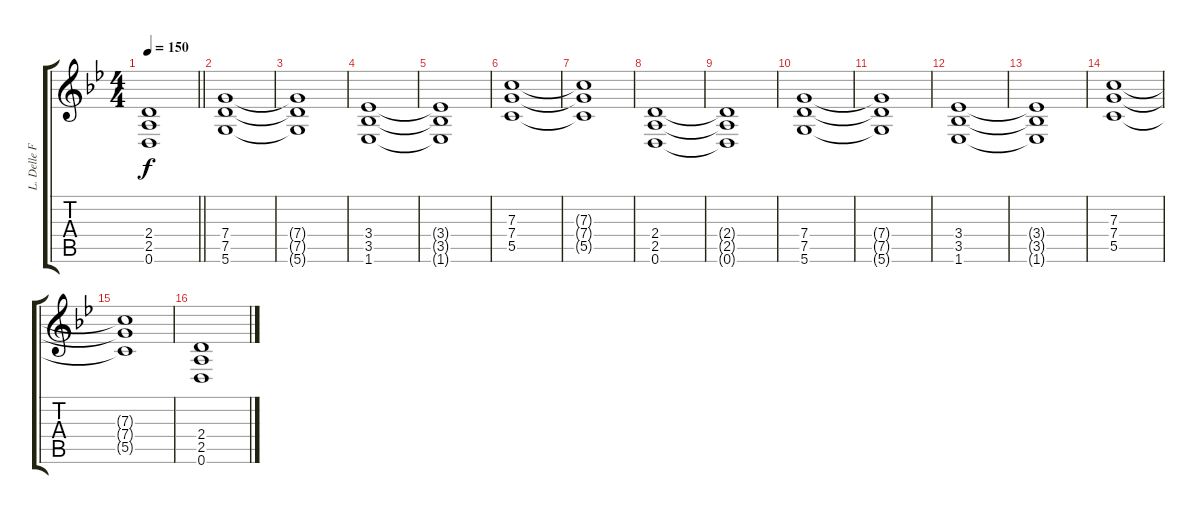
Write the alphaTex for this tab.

\track ("L. Delle Fave (Dist. Guitar R)" "L. Delle F") {instrument overdrivenguitar}
\staff {score tabs}
\tuning (D4 A3 F3 C3 G2 D2) {hide}
\ts (4 4)
\tempo 150
\clef g2
\barLineRight lightlight
\ks gminor
(2.4{t} 2.5{t} 0.6{t}).1{dy f} |
(7.4 7.5 5.6).1 |
(7.4{t} 7.5{t} 5.6{t}).1 |
(3.4 3.5 1.6).1 |
(3.4{t} 3.5{t} 1.6{t}).1 |
(7.3 7.4 5.5).1 |
(7.3{t} 7.4{t} 5.5{t}).1 |
(2.4 2.5 0.6).1 |
(2.4{t} 2.5{t} 0.6{t}).1 |
(7.4 7.5 5.6).1 |
(7.4{t} 7.5{t} 5.6{t}).1 |
(3.4 3.5 1.6).1 |
(3.4{t} 3.5{t} 1.6{t}).1 |
(7.3 7.4 5.5).1 |
(7.3{t} 7.4{t} 5.5{t}).1 |
(2.4 2.5 0.6).1
